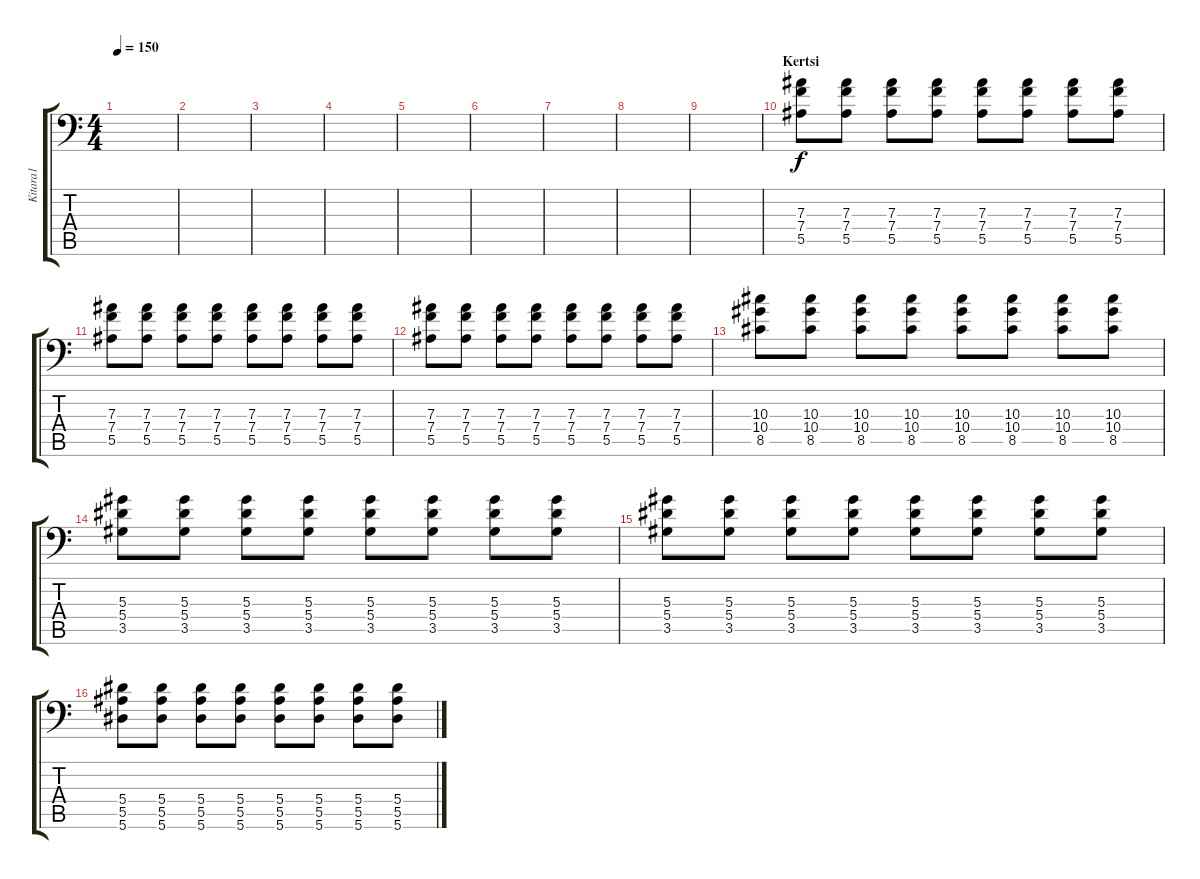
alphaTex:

\track ("Kitara1" "Kitara1") {instrument distortionguitar}
\staff {score tabs}
\tuning (C4 G3 Eb3 Bb2 F2 Bb1) {hide}
\ts (4 4)
\tempo 150
\clef f4
\ks c
|
|
|
|
|
|
|
|
|
\section ("" "Kertsi")
(7.3 7.4 5.5).8 (7.3 7.4 5.5).8 (7.3 7.4 5.5).8 (7.3 7.4 5.5).8 (7.3 7.4 5.5).8 (7.3 7.4 5.5).8 (7.3 7.4 5.5).8 (7.3 7.4 5.5).8 |
(7.3 7.4 5.5).8 (7.3 7.4 5.5).8 (7.3 7.4 5.5).8 (7.3 7.4 5.5).8 (7.3 7.4 5.5).8 (7.3 7.4 5.5).8 (7.3 7.4 5.5).8 (7.3 7.4 5.5).8 |
(7.3 7.4 5.5).8 (7.3 7.4 5.5).8 (7.3 7.4 5.5).8 (7.3 7.4 5.5).8 (7.3 7.4 5.5).8 (7.3 7.4 5.5).8 (7.3 7.4 5.5).8 (7.3 7.4 5.5).8 |
(10.3 10.4 8.5).8 (10.3 10.4 8.5).8 (10.3 10.4 8.5).8 (10.3 10.4 8.5).8 (10.3 10.4 8.5).8 (10.3 10.4 8.5).8 (10.3 10.4 8.5).8 (10.3 10.4 8.5).8 |
(5.3 5.4 3.5).8 (5.3 5.4 3.5).8 (5.3 5.4 3.5).8 (5.3 5.4 3.5).8 (5.3 5.4 3.5).8 (5.3 5.4 3.5).8 (5.3 5.4 3.5).8 (5.3 5.4 3.5).8 |
(5.3 5.4 3.5).8 (5.3 5.4 3.5).8 (5.3 5.4 3.5).8 (5.3 5.4 3.5).8 (5.3 5.4 3.5).8 (5.3 5.4 3.5).8 (5.3 5.4 3.5).8 (5.3 5.4 3.5).8 |
(5.4 5.5 5.6).8 (5.4 5.5 5.6).8 (5.4 5.5 5.6).8 (5.4 5.5 5.6).8 (5.4 5.5 5.6).8 (5.4 5.5 5.6).8 (5.4 5.5 5.6).8 (5.4 5.5 5.6).8
